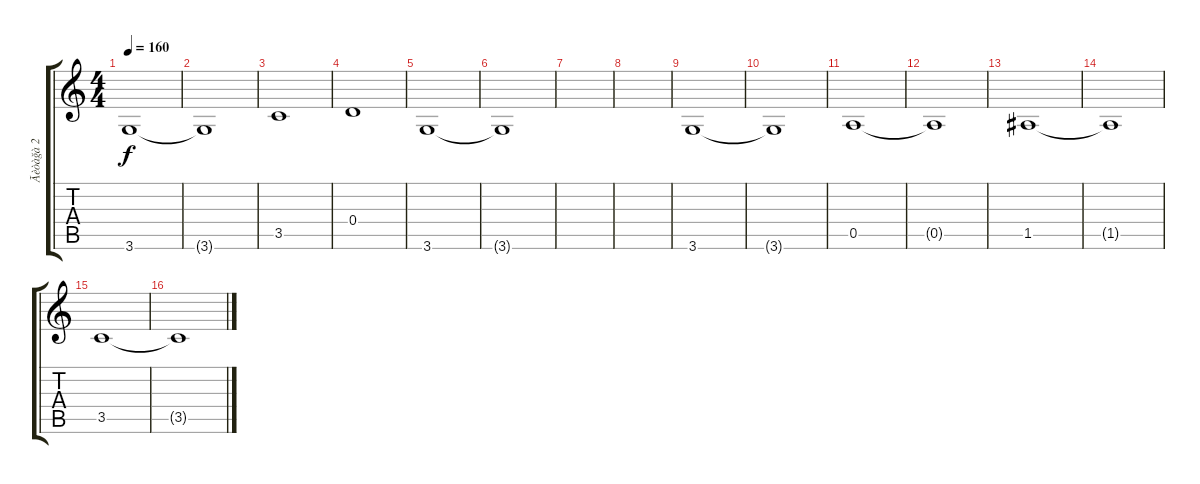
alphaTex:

\track ("Ãèòàğà 2" "Ãèòàğà 2") {instrument acousticguitarnylon}
\staff {score tabs}
\tuning (E4 B3 G3 D3 A2 E2) {hide}
\ts (4 4)
\tempo 160
\clef g2
\ks c
3.6.1{dy f} |
3.6{t}.1 |
3.5.1 |
0.4.1 |
3.6.1 |
3.6{t}.1 |
|
|
3.6.1 |
3.6{t}.1 |
0.5.1 |
0.5{t}.1 |
1.5.1 |
1.5{t}.1 |
3.5.1 |
3.5{t}.1
